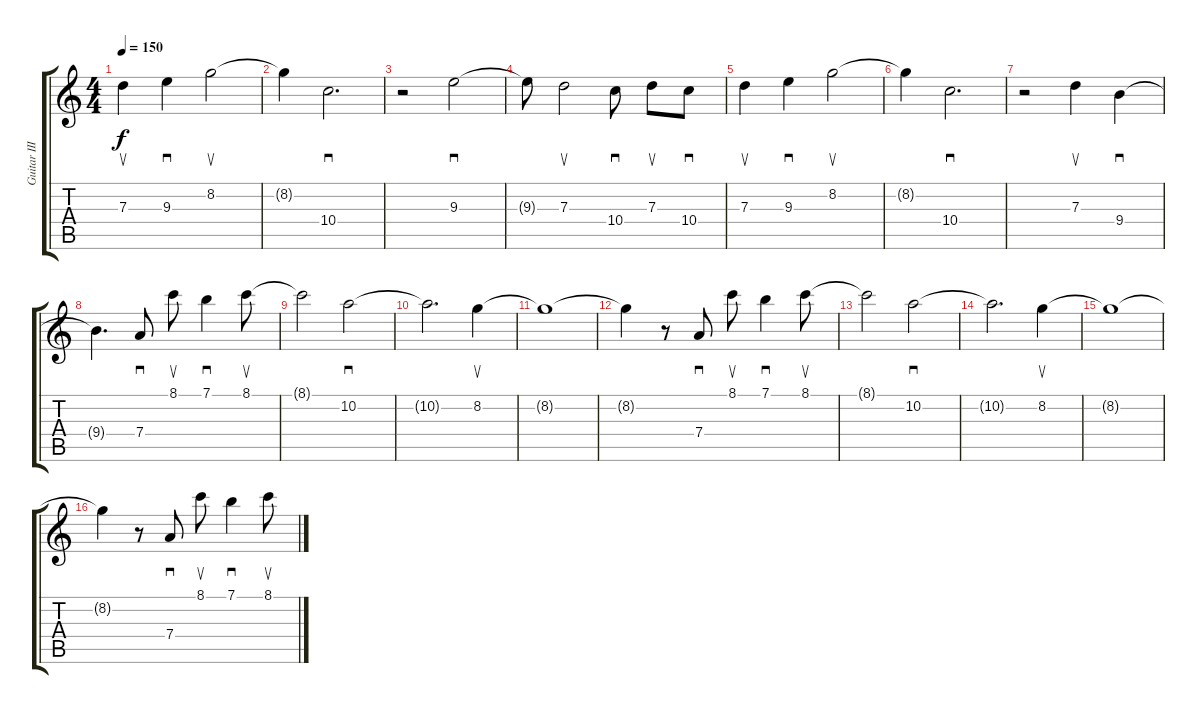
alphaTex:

\track ("Guitar III" "Guitar III") {instrument overdrivenguitar}
\staff {score tabs}
\tuning (E4 B3 G3 D3 A2 E2) {hide}
\ts (4 4)
\tempo 150
\clef g2
\ks c
7.3.4{su dy f} 9.3.4{sd} 8.2.2{su} |
8.2{t}.4 10.4.2{d sd} |
r.2 9.3.2{sd} |
9.3{t}.8 7.3.2{su} 10.4.8{sd} 7.3.8{su} 10.4.8{sd} |
7.3.4{su} 9.3.4{sd} 8.2.2{su} |
8.2{t}.4 10.4.2{d sd} |
r.2 7.3.4{su} 9.4.4{sd} |
9.4{t}.4{d} 7.4.8{sd} 8.1.8{su} 7.1.4{sd} 8.1.8{su} |
8.1{t}.2 10.2.2{sd} |
10.2{t}.2{d} 8.2.4{su} |
8.2{t}.1 |
8.2{t}.4 r.8 7.4.8{sd} 8.1.8{su} 7.1.4{sd} 8.1.8{su} |
8.1{t}.2 10.2.2{sd} |
10.2{t}.2{d} 8.2.4{su} |
8.2{t}.1 |
8.2{t}.4 r.8 7.4.8{sd} 8.1.8{su} 7.1.4{sd} 8.1.8{su}
